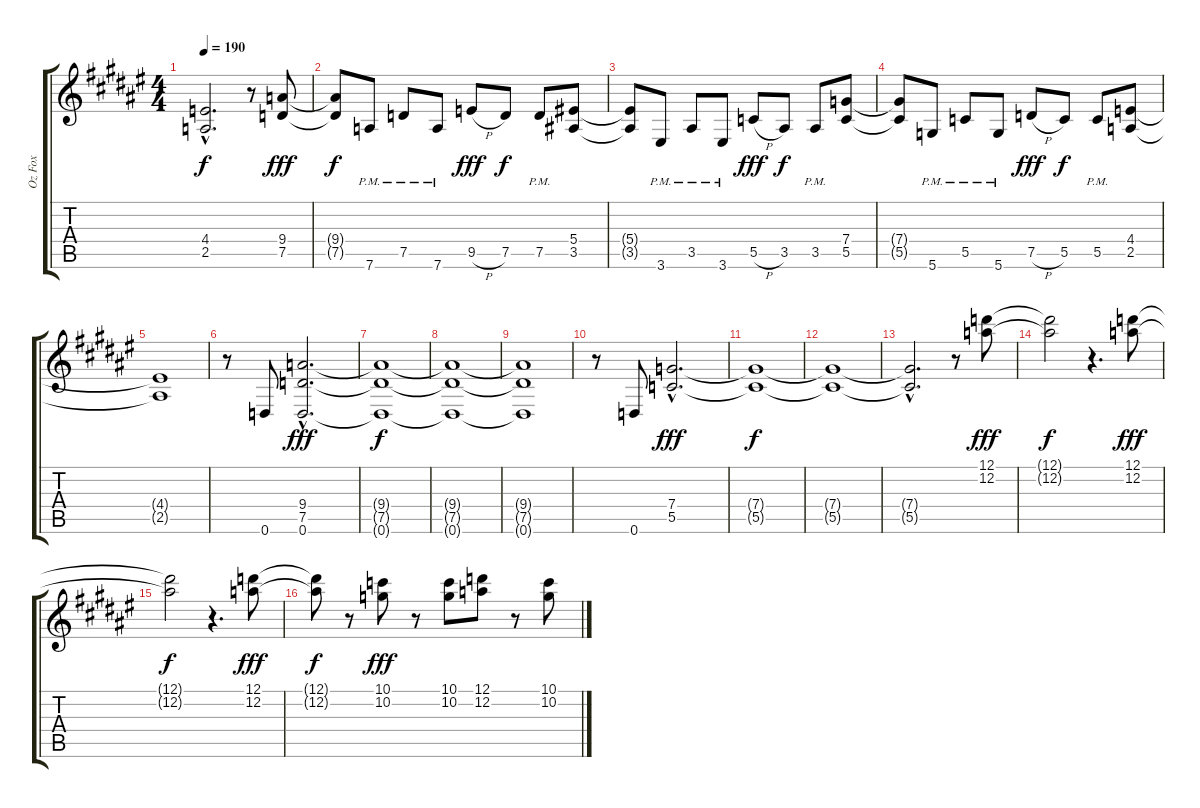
\track ("Oz Fox" "Oz Fox") {instrument distortionguitar}
\staff {score tabs}
\tuning (D4 A3 F3 C3 G2 D2) {hide}
\ts (4 4)
\tempo 190
\clef g2
\ks d#minor
(4.4{hac t} 2.5{hac t}).2{d dy f} r.8 (9.4 7.5).8{dy fff} |
(9.4{t} 7.5{t}).8{dy f} 7.6{pm}.8 7.5{pm}.8 7.6{pm}.8 9.5{h}.8{dy fff} 7.5.8{dy f} 7.5{pm}.8 (5.4 3.5).8 |
(5.4{t} 3.5{t}).8 3.6{pm}.8 3.5{pm}.8 3.6{pm}.8 5.5{h}.8{dy fff} 3.5.8{dy f} 3.5{pm}.8 (7.4 5.5).8 |
(7.4{t} 5.5{t}).8 5.6{pm}.8 5.5{pm}.8 5.6{pm}.8 7.5{h}.8{dy fff} 5.5.8{dy f} 5.5{pm}.8 (4.4 2.5).8 |
(4.4{t} 2.5{t}).1 |
r.8 0.6.8 (9.4{hac} 7.5{hac} 0.6{hac}).2{d dy fff} |
(9.4{t} 7.5{t} 0.6{t}).1{dy f} |
(9.4{t} 7.5{t} 0.6{t}).1 |
(9.4{t} 7.5{t} 0.6{t}).1 |
r.8 0.6.8 (7.4{hac} 5.5{hac}).2{d dy fff} |
(7.4{t} 5.5{t}).1{dy f} |
(7.4{t} 5.5{t}).1 |
(7.4{hac t} 5.5{hac t}).2{d} r.8 (12.1 12.2).8{dy fff} |
(12.1{t} 12.2{t}).2{dy f} r.4{d} (12.1 12.2).8{dy fff} |
(12.1{t} 12.2{t}).2{dy f} r.4{d} (12.1 12.2).8{dy fff} |
(12.1{t} 12.2{t}).8{dy f} r.8 (10.1 10.2).8{dy fff} r.8 (10.1 10.2).8 (12.1 12.2).8 r.8 (10.1 10.2).8
